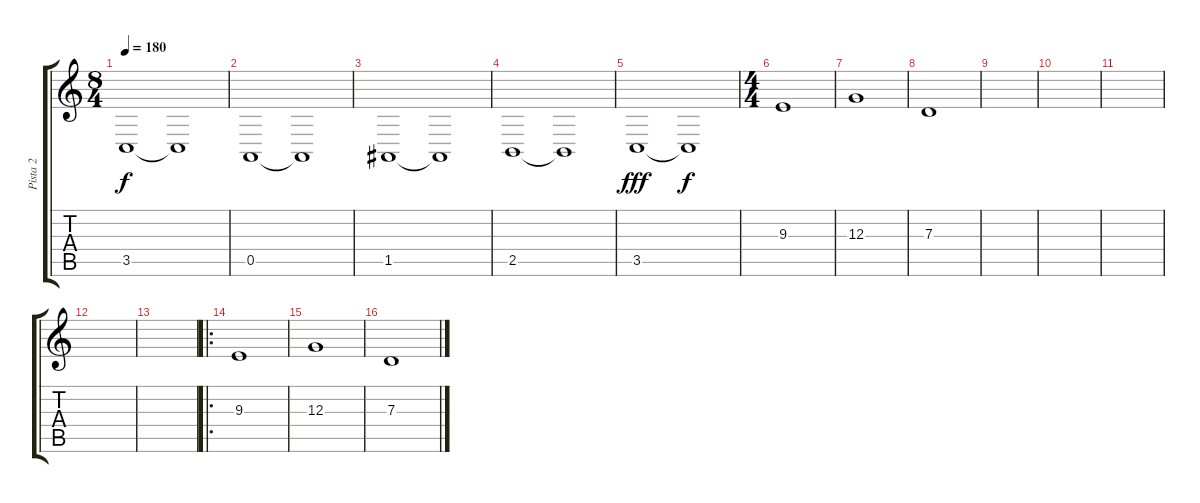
\track ("Pista 2" "Pista 2") {instrument synthstrings2}
\staff {score tabs}
\tuning (E4 B3 G3 D3 A2 E2) {hide}
\ts (8 4)
\tempo 180
\clef g2
\ks c
3.5.1{dy f} 3.5{t}.1 |
0.5.1 0.5{t}.1 |
1.5.1 1.5{t}.1 |
2.5.1 2.5{t}.1 |
3.5.1{dy fff} 3.5{t}.1{dy f} |
\ts (4 4)
9.3.1 |
12.3.1 |
7.3.1 |
|
|
|
|
|
\ro
9.3.1 |
12.3.1 |
7.3.1
